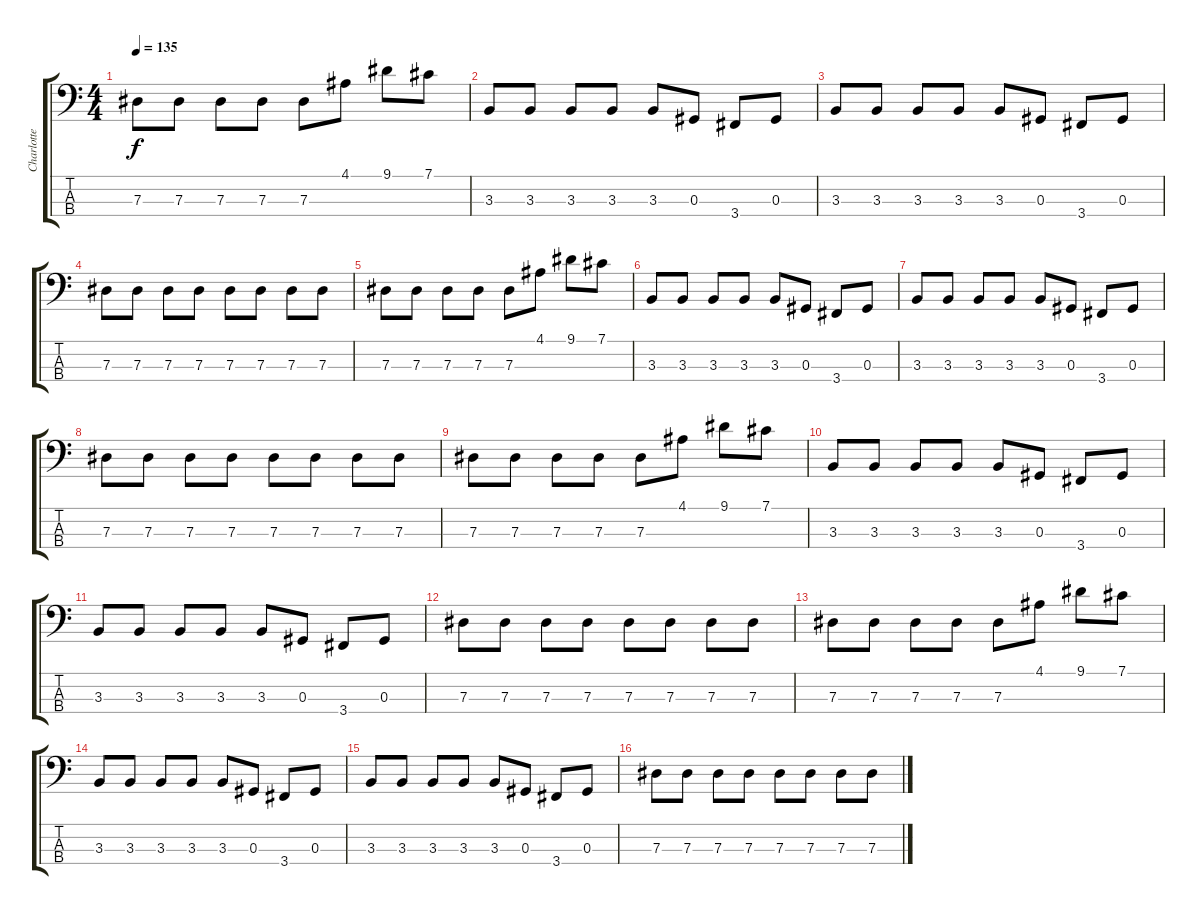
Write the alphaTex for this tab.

\track ("Charlotte - Bass" "Charlotte ") {instrument electricbassfinger}
\staff {score tabs}
\tuning (Gb2 Db2 Ab1 Eb1) {hide}
\ts (4 4)
\tempo 135
\clef f4
\ks c
7.3.8{dy f} 7.3.8 7.3.8 7.3.8 7.3.8 4.1.8 9.1.8 7.1.8 |
3.3.8 3.3.8 3.3.8 3.3.8 3.3.8 0.3.8 3.4.8 0.3.8 |
3.3.8 3.3.8 3.3.8 3.3.8 3.3.8 0.3.8 3.4.8 0.3.8 |
7.3.8 7.3.8 7.3.8 7.3.8 7.3.8 7.3.8 7.3.8 7.3.8 |
7.3.8 7.3.8 7.3.8 7.3.8 7.3.8 4.1.8 9.1.8 7.1.8 |
3.3.8 3.3.8 3.3.8 3.3.8 3.3.8 0.3.8 3.4.8 0.3.8 |
3.3.8 3.3.8 3.3.8 3.3.8 3.3.8 0.3.8 3.4.8 0.3.8 |
7.3.8 7.3.8 7.3.8 7.3.8 7.3.8 7.3.8 7.3.8 7.3.8 |
7.3.8 7.3.8 7.3.8 7.3.8 7.3.8 4.1.8 9.1.8 7.1.8 |
\section ("" "")
3.3.8 3.3.8 3.3.8 3.3.8 3.3.8 0.3.8 3.4.8 0.3.8 |
3.3.8 3.3.8 3.3.8 3.3.8 3.3.8 0.3.8 3.4.8 0.3.8 |
7.3.8 7.3.8 7.3.8 7.3.8 7.3.8 7.3.8 7.3.8 7.3.8 |
7.3.8 7.3.8 7.3.8 7.3.8 7.3.8 4.1.8 9.1.8 7.1.8 |
3.3.8 3.3.8 3.3.8 3.3.8 3.3.8 0.3.8 3.4.8 0.3.8 |
3.3.8 3.3.8 3.3.8 3.3.8 3.3.8 0.3.8 3.4.8 0.3.8 |
7.3.8 7.3.8 7.3.8 7.3.8 7.3.8 7.3.8 7.3.8 7.3.8
